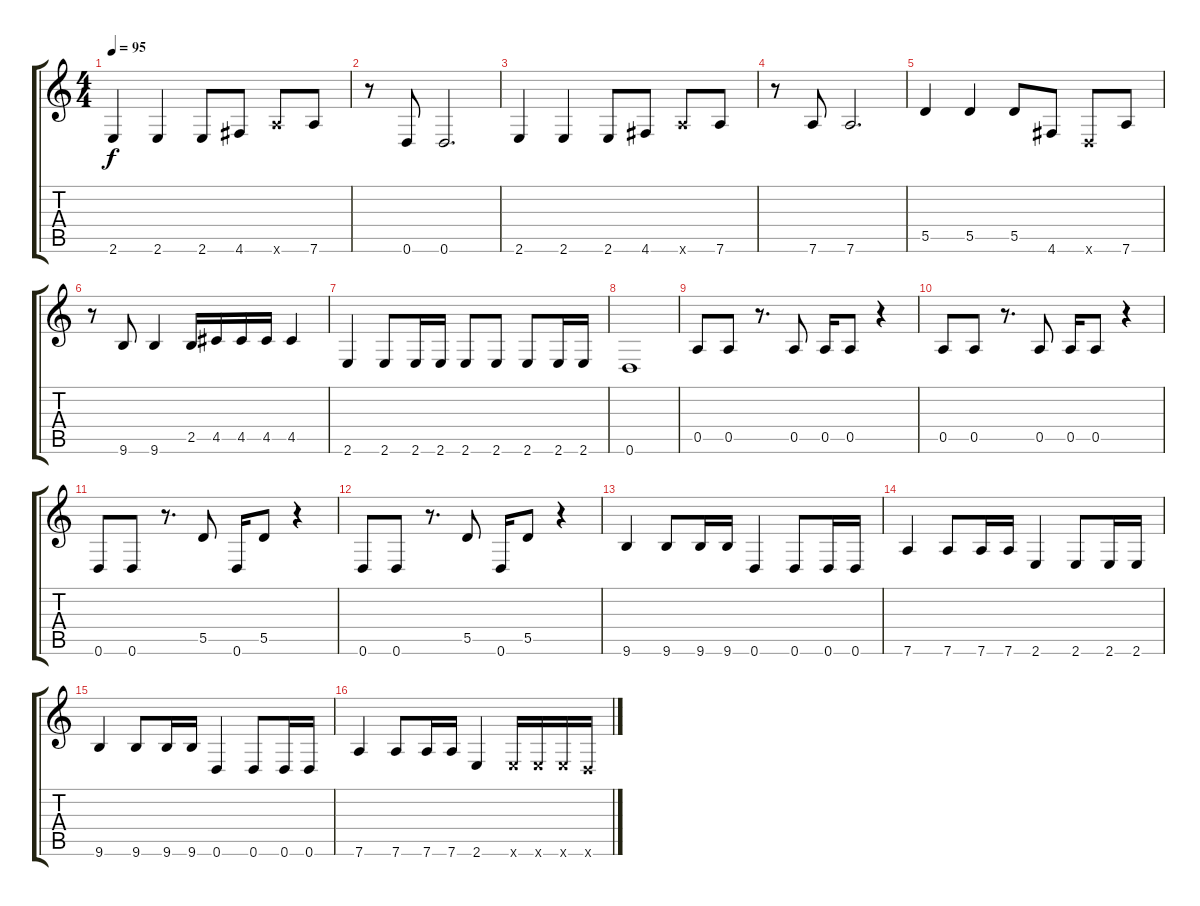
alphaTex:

\track "" {instrument electricbassfinger}
\staff {score tabs}
\tuning (E4 B3 G3 D3 A2 D2) {hide}
\ts (4 4)
\tempo 95
\clef g2
\ks c
2.6.4{dy f} 2.6.4 2.6.8 4.6.8 7.6{x}.8 7.6.8 |
r.8 0.6.8 0.6.2{d} |
2.6.4 2.6.4 2.6.8 4.6.8 7.6{x}.8 7.6.8 |
r.8 7.6.8 7.6.2{d} |
5.5.4 5.5.4 5.5.8 4.6.8 0.6{x}.8 7.6.8 |
r.8 9.6.8 9.6.4 2.5.16 4.5.16 4.5.16 4.5.16 4.5.4 |
2.6.4 2.6.8 2.6.16 2.6.16 2.6.8 2.6.8 2.6.8 2.6.16 2.6.16 |
0.6.1 |
0.5.8 0.5.8 r.8{d} 0.5.8 0.5.16 0.5.8 r.4 |
0.5.8 0.5.8 r.8{d} 0.5.8 0.5.16 0.5.8 r.4 |
0.6.8 0.6.8 r.8{d} 5.5.8 0.6.16 5.5.8 r.4 |
0.6.8 0.6.8 r.8{d} 5.5.8 0.6.16 5.5.8 r.4 |
9.6.4 9.6.8 9.6.16 9.6.16 0.6.4 0.6.8 0.6.16 0.6.16 |
7.6.4 7.6.8 7.6.16 7.6.16 2.6.4 2.6.8 2.6.16 2.6.16 |
9.6.4 9.6.8 9.6.16 9.6.16 0.6.4 0.6.8 0.6.16 0.6.16 |
7.6.4 7.6.8 7.6.16 7.6.16 2.6.4 2.6{x}.16 2.6{x}.16 2.6{x}.16 0.6{x}.16
